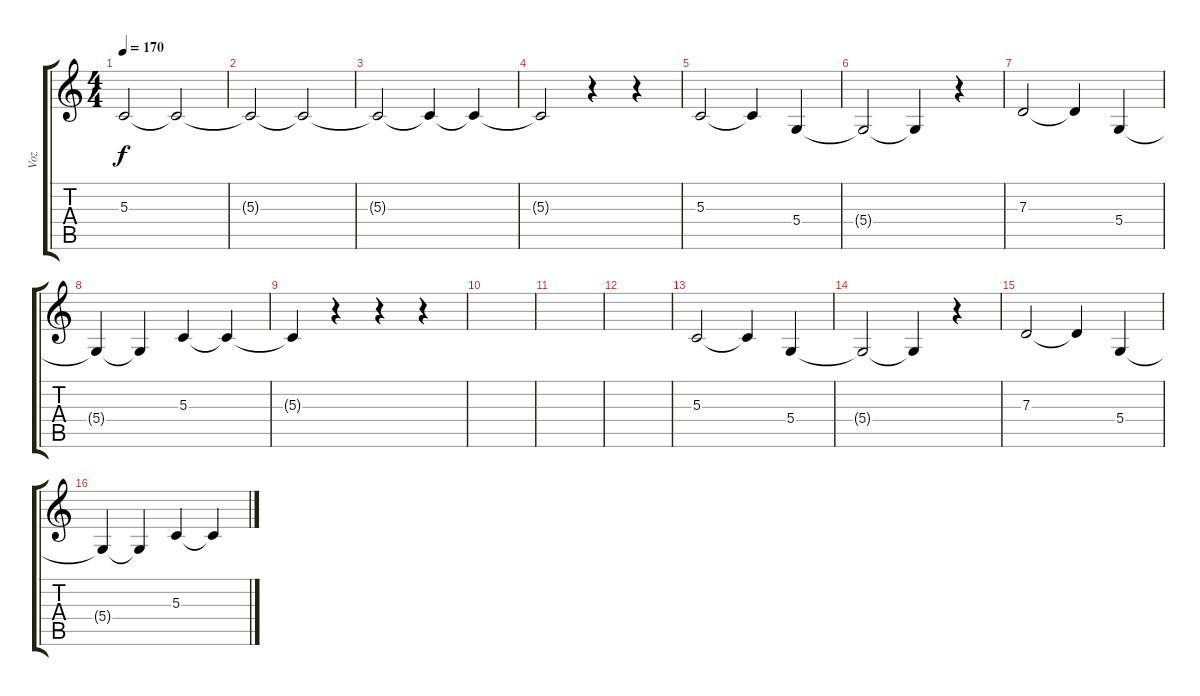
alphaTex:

\track ("Voz" "Voz") {instrument sopranosax}
\staff {score tabs}
\tuning (E4 B3 G3 D3 A2 E2) {hide}
\ts (4 4)
\tempo 170
\clef g2
\ks c
5.3.2{dy f} 5.3{t}.2 |
5.3{t}.2 5.3{t}.2 |
5.3{t}.2 5.3{t}.4 5.3{t}.4 |
5.3{t}.2 r.4 r.4 |
5.3.2 5.3{t}.4 5.4.4 |
5.4{t}.2 5.4{t}.4 r.4 |
7.3.2 7.3{t}.4 5.4.4 |
5.4{t}.4 5.4{t}.4 5.3.4 5.3{t}.4 |
5.3{t}.4 r.4 r.4 r.4 |
|
|
|
5.3.2 5.3{t}.4 5.4.4 |
5.4{t}.2 5.4{t}.4 r.4 |
7.3.2 7.3{t}.4 5.4.4 |
5.4{t}.4 5.4{t}.4 5.3.4 5.3{t}.4
